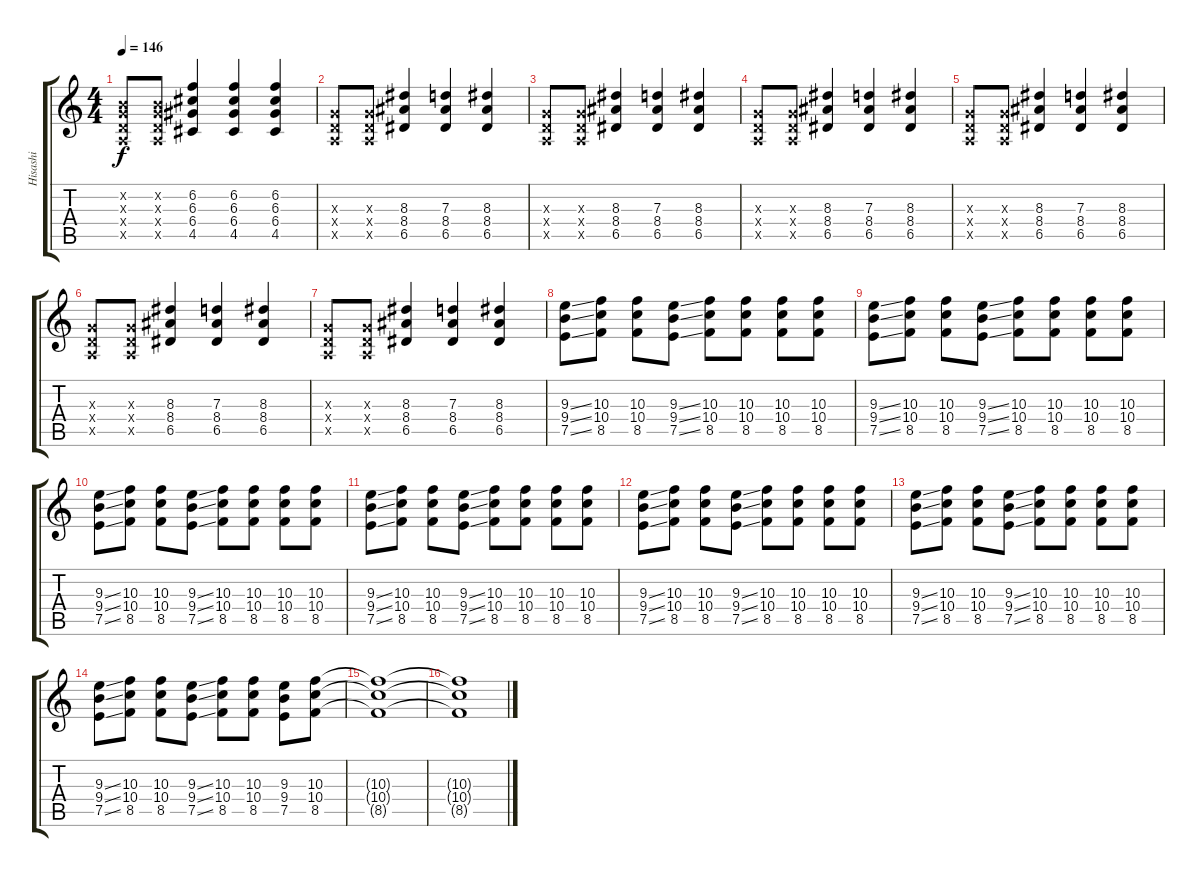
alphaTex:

\track ("Hisashi" "Hisashi") {instrument distortionguitar}
\staff {score tabs}
\tuning (E4 B3 G3 D3 A2 E2) {hide}
\ts (4 4)
\tempo 146
\clef g2
\ks c
(0.2{x} 0.3{x} 0.4{x} 0.5{x}).8{dy f} (0.2{x} 0.3{x} 0.4{x} 0.5{x}).8 (6.2 6.3 6.4 4.5).4 (6.2 6.3 6.4 4.5).4 (6.2 6.3 6.4 4.5).4 |
(0.3{x} 0.4{x} 0.5{x}).8 (0.3{x} 0.4{x} 0.5{x}).8 (8.3 8.4 6.5).4 (7.3 8.4 6.5).4 (8.3 8.4 6.5).4 |
(0.3{x} 0.4{x} 0.5{x}).8 (0.3{x} 0.4{x} 0.5{x}).8 (8.3 8.4 6.5).4 (7.3 8.4 6.5).4 (8.3 8.4 6.5).4 |
(0.3{x} 0.4{x} 0.5{x}).8 (0.3{x} 0.4{x} 0.5{x}).8 (8.3 8.4 6.5).4 (7.3 8.4 6.5).4 (8.3 8.4 6.5).4 |
(0.3{x} 0.4{x} 0.5{x}).8 (0.3{x} 0.4{x} 0.5{x}).8 (8.3 8.4 6.5).4 (7.3 8.4 6.5).4 (8.3 8.4 6.5).4 |
(0.3{x} 0.4{x} 0.5{x}).8 (0.3{x} 0.4{x} 0.5{x}).8 (8.3 8.4 6.5).4 (7.3 8.4 6.5).4 (8.3 8.4 6.5).4 |
(0.3{x} 0.4{x} 0.5{x}).8 (0.3{x} 0.4{x} 0.5{x}).8 (8.3 8.4 6.5).4 (7.3 8.4 6.5).4 (8.3 8.4 6.5).4 |
(9.3{ss} 9.4{ss} 7.5{ss}).8 (10.3 10.4 8.5).8 (10.3 10.4 8.5).8 (9.3{ss} 9.4{ss} 7.5{ss}).8 (10.3 10.4 8.5).8 (10.3 10.4 8.5).8 (10.3 10.4 8.5).8 (10.3 10.4 8.5).8 |
(9.3{ss} 9.4{ss} 7.5{ss}).8 (10.3 10.4 8.5).8 (10.3 10.4 8.5).8 (9.3{ss} 9.4{ss} 7.5{ss}).8 (10.3 10.4 8.5).8 (10.3 10.4 8.5).8 (10.3 10.4 8.5).8 (10.3 10.4 8.5).8 |
(9.3{ss} 9.4{ss} 7.5{ss}).8 (10.3 10.4 8.5).8 (10.3 10.4 8.5).8 (9.3{ss} 9.4{ss} 7.5{ss}).8 (10.3 10.4 8.5).8 (10.3 10.4 8.5).8 (10.3 10.4 8.5).8 (10.3 10.4 8.5).8 |
(9.3{ss} 9.4{ss} 7.5{ss}).8 (10.3 10.4 8.5).8 (10.3 10.4 8.5).8 (9.3{ss} 9.4{ss} 7.5{ss}).8 (10.3 10.4 8.5).8 (10.3 10.4 8.5).8 (10.3 10.4 8.5).8 (10.3 10.4 8.5).8 |
(9.3{ss} 9.4{ss} 7.5{ss}).8 (10.3 10.4 8.5).8 (10.3 10.4 8.5).8 (9.3{ss} 9.4{ss} 7.5{ss}).8 (10.3 10.4 8.5).8 (10.3 10.4 8.5).8 (10.3 10.4 8.5).8 (10.3 10.4 8.5).8 |
(9.3{ss} 9.4{ss} 7.5{ss}).8 (10.3 10.4 8.5).8 (10.3 10.4 8.5).8 (9.3{ss} 9.4{ss} 7.5{ss}).8 (10.3 10.4 8.5).8 (10.3 10.4 8.5).8 (10.3 10.4 8.5).8 (10.3 10.4 8.5).8 |
(9.3{ss} 9.4{ss} 7.5{ss}).8 (10.3 10.4 8.5).8 (10.3 10.4 8.5).8 (9.3{ss} 9.4{ss} 7.5{ss}).8 (10.3 10.4 8.5).8 (10.3 10.4 8.5).8 (9.3 9.4 7.5).8 (10.3 10.4 8.5).8 |
(10.3{t} 10.4{t} 8.5{t}).1 |
(10.3{t} 10.4{t} 8.5{t}).1
